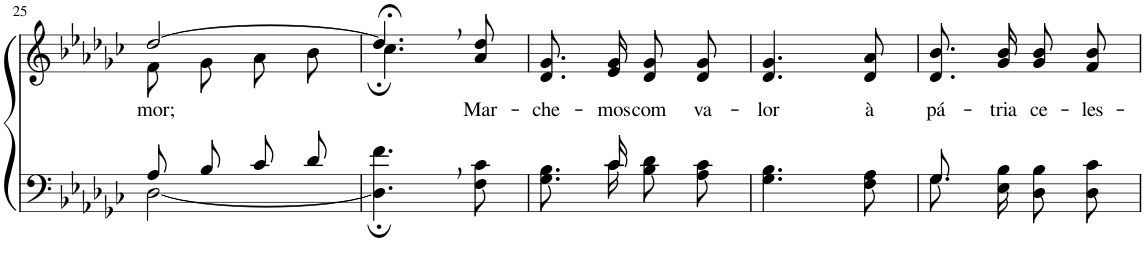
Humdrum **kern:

**kern	**kern	**text
*part2	*part1	*part1
*staff2	*staff1	*staff1
*I"Parte III e IV	*I"Parte I e II	*
!!LO:PB:g=z
*clefF4	*clefG2	*
*Trd2c3	*Trd2c3	*
*k[b-e-a-d-g-c-]	*k[b-e-a-d-g-c-]	*
*M2/4	*M2/4	*
=25	=25	=25
*^	*^	*
!	!	!	!	!LO:LY:b
8A-/L	[2D-\	[2dd-/	8f\L	-mor;
8B-/J	.	.	8g-\J	.
8c-/L	.	.	8a-\L	.
8d-/J	.	.	8b-\J	.
*v	*v	*	*	*
=26	=26	=26	=26
4.D-\];, 4.f\;,	4.cc-;<,\	4.dd-;/]	.
!	!	!	!LO:LY:b
8F\ 8c-\	8ryy	8a-/ 8dd-/	-Mar-
=27	=27	=27	=27
*^	*	*	*
!	!	!	!	!LO:LY:b
*	*	*v	*v	*
8.ryy	8.G-\ 8.B-\L	8.d-/ 8.g-/L	-che-
!	!	!	!LO:LY:b
16c-/	16c-\Jk	16e-/ 16g-/Jk	-mos
!	!	!	!LO:LY:b
4ryy	8B-\ 8d-\L	8d-/ 8g-/L	com
!	!	!	!LO:LY:b
.	8A-\ 8c-\J	8d-/ 8g-/J	va-
=28	=28	=28	=28
!	!	!	!LO:LY:b
*v	*v	*	*
4.G-\ 4.B-\	4.d-/ 4.g-/	-lor
!	!	!LO:LY:b
8F\ 8A-\	8d-/ 8a-/	à
=29	=29	=29
*^	*	*
!	!	!	!LO:LY:b
8.G-/	8.G-\L	8.d-/ 8.b-/L	pá-
!	!	!	!LO:LY:b
4ryy	16E-\ 16B-\Jk	16g-/ 16b-/Jk	-tria
!	!	!	!LO:LY:b
.	8D-\ 8B-\L	8g-/ 8b-/L	ce-
!	!	!	!LO:LY:b
.	8D-\ 8c-\J	8f/ 8b-/J	-les-
16ryy	.	.	.
*v	*v	*	*
=	=	=
*-	*-	*-
